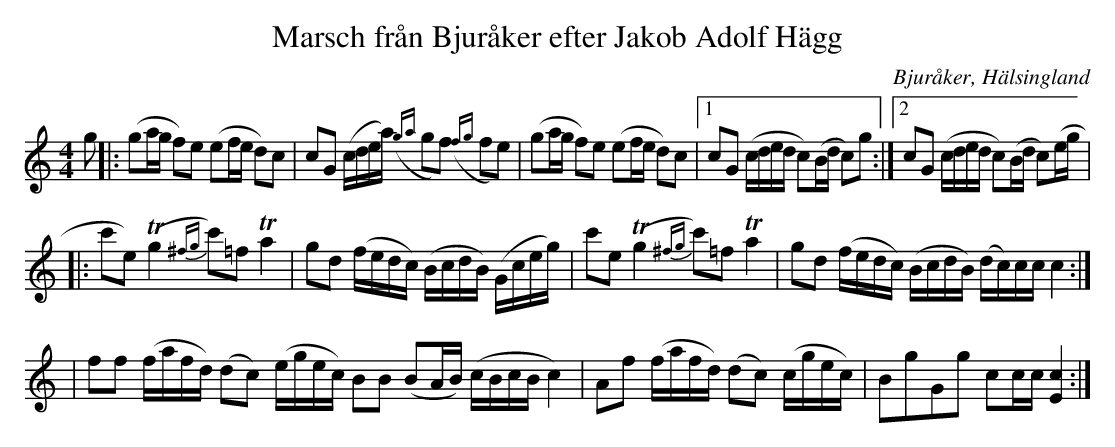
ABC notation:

X:1
T: Marsch från Bjuråker efter Jakob Adolf Hägg
O: Bjuråker, Hälsingland
M: 4/4
L: 1/16
K: C
g2|:(g2ag f2)e2 (e2fe d2)c2|c2G2 (cdea) ({ga}g2f2) ({fg}f2e2)|(g2ag f2)e2 (e2fe d2)c2|1 c2G2 (cded c2)(Bd c2)g2:|2 c2G2 (cded c2)(Bd c2)(eg|
|:c'2e2) (Tg4 {^fg}c'2)=f2 Ta4|g2d2 (fedc) (BcdB) (Gceg)|c'2e2 (Tg4 {^fg}c'2)=f2 Ta4|g2d2 (fedc) (BcdB) (dc)cc c4:|
|f2f2 (fafd) (d2c2) (egec) B2B2 (B2AB) (cBcB c4) |A2f2 (fafd) (d2c2) (cgec) |B2g2G2g2 c2cc [E4c4]:|
